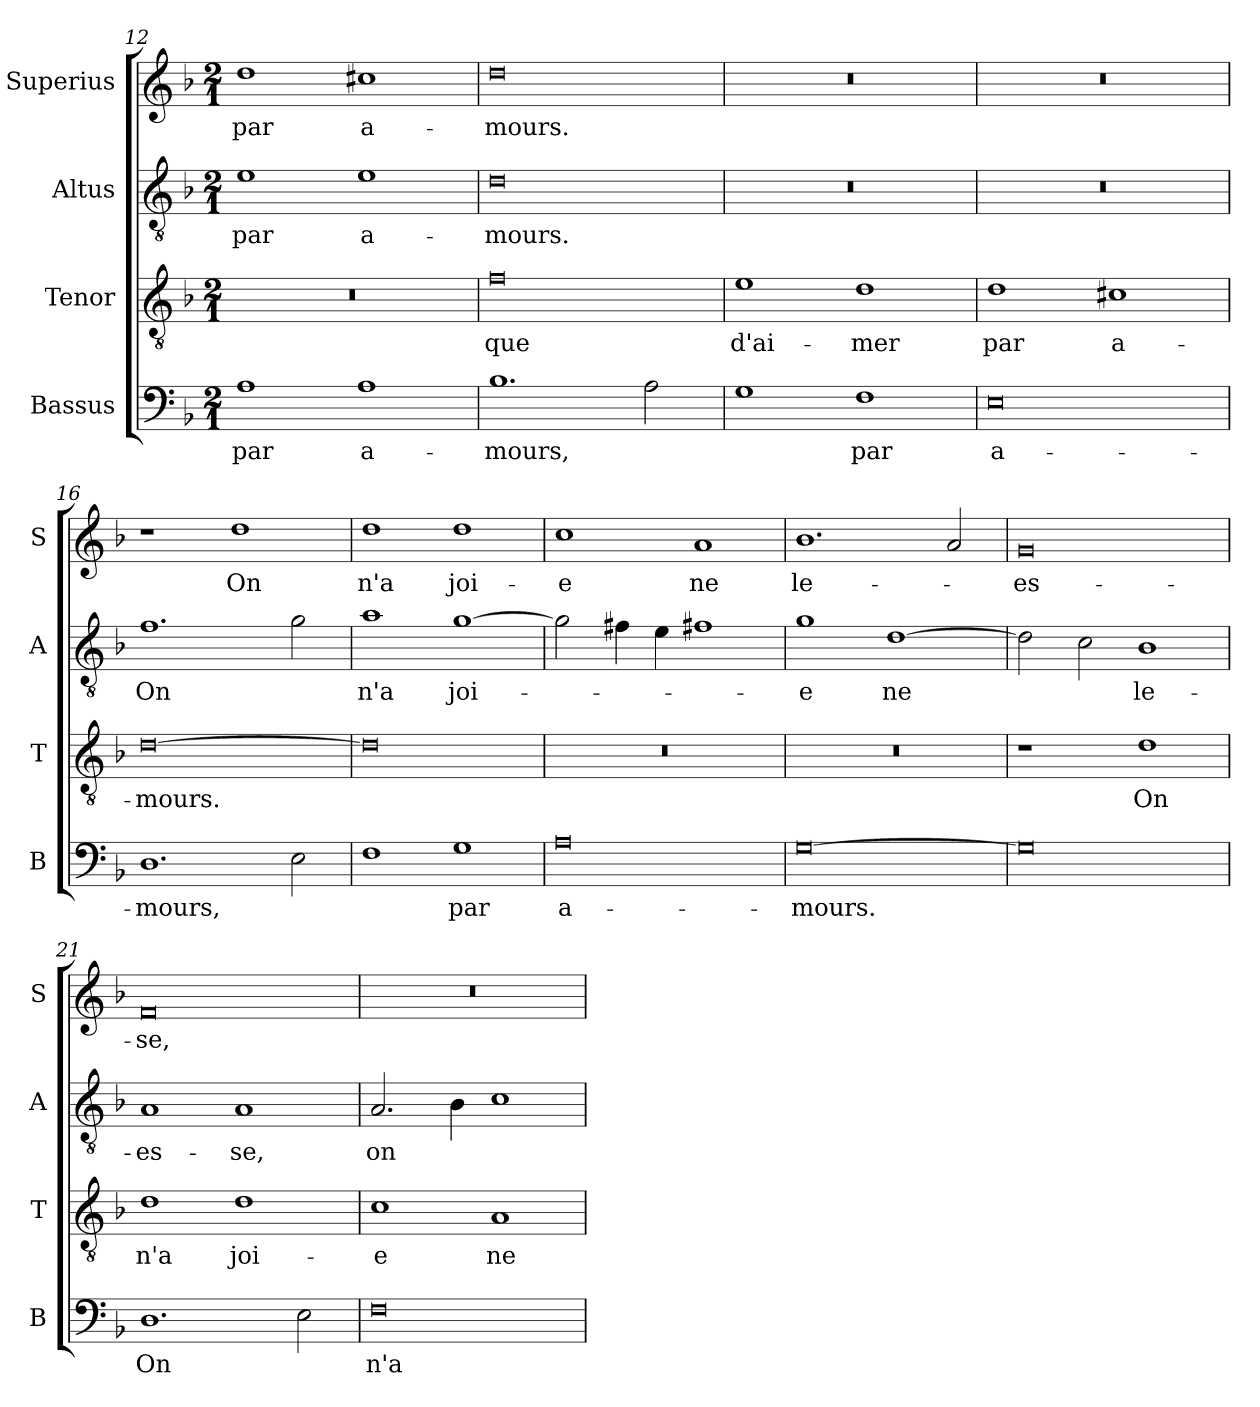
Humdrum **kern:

**kern	**text	**kern	**text	**kern	**text	**kern	**text
*part4	*part4	*part3	*part3	*part2	*part2	*part1	*part1
*staff4	*staff4	*staff3	*staff3	*staff2	*staff2	*staff1	*staff1
*I"Bassus	*	*I"Tenor	*	*I"Altus	*	*I"Superius	*
*I'B	*	*I'T	*	*I'A	*	*I'S	*
*clefF4	*	*clefGv2	*	*clefGv2	*	*clefG2	*
*k[b-]	*	*k[b-]	*	*k[b-]	*	*k[b-]	*
*M2/1	*	*M2/1	*	*M2/1	*	*M2/1	*
=12	=12	=12	=12	=12	=12	=12	=12
!	!LO:LY:i	!	!	!	!	!	!
1A	par	0r	.	1e	par	1dd	par
!	!LO:LY:i	!	!	!	!	!	!
1A	a-	.	.	1e	a-	1cc#X	a-
=13	=13	=13	=13	=13	=13	=13	=13
!	!LO:LY:i	!	!	!	!	!	!
1.B-	-mours,	0f	que	0d	-mours.	0dd	-mours.
2A	.	.	.	.	.	.	.
=14	=14	=14	=14	=14	=14	=14	=14
1G	.	1e	d'ai-	0r	.	0r	.
!	!LO:LY:i	!	!	!	!	!	!
1F	par	1d	-mer	.	.	.	.
=15	=15	=15	=15	=15	=15	=15	=15
!	!LO:LY:i	!	!	!	!	!	!
0E	a-	1d	par	0r	.	0r	.
.	.	1c#X	a-	.	.	.	.
=16	=16	=16	=16	=16	=16	=16	=16
!	!LO:LY:i	!	!	!	!	!	!
1.D	-mours,	[0d	-mours.	1.f	On	1r	.
.	.	.	.	.	.	1dd	On
2E	.	.	.	2g	.	.	.
=17	=17	=17	=17	=17	=17	=17	=17
1F	.	0d]	.	1a	n'a	1dd	n'a
!	!LO:LY:i	!	!	!	!	!	!
1G	par	.	.	[1g	joi-	1dd	joi-
=18	=18	=18	=18	=18	=18	=18	=18
!	!LO:LY:i	!	!	!	!	!	!
0A	a-	0r	.	2g]	.	1cc	-e
.	.	.	.	4f#X	.	.	.
.	.	.	.	4e	.	.	.
.	.	.	.	1f#X	.	1a	ne
=19	=19	=19	=19	=19	=19	=19	=19
!	!LO:LY:i	!	!	!	!	!	!
[0G	-mours.	0r	.	1g	-e	1.b-	le-
.	.	.	.	[1d	ne	.	.
.	.	.	.	.	.	2a	.
=20	=20	=20	=20	=20	=20	=20	=20
0G]	.	1r	.	2d]	.	0g	-es-
.	.	.	.	2c	.	.	.
.	.	1d	On	1B-	le-	.	.
=21	=21	=21	=21	=21	=21	=21	=21
!	!LO:LY:i	!	!	!	!	!	!
1.D	On	1d	n'a	1A	-es-	0f	-se,
.	.	1d	joi-	1A	-se,	.	.
2E	.	.	.	.	.	.	.
=22	=22	=22	=22	=22	=22	=22	=22
!	!LO:LY:i	!	!	!	!LO:LY:i	!	!
0F	n'a	1c	-e	2.A	on	0r	.
.	.	.	.	4B-	.	.	.
.	.	1A	ne	1c	.	.	.
=	=	=	=	=	=	=	=
*-	*-	*-	*-	*-	*-	*-	*-
